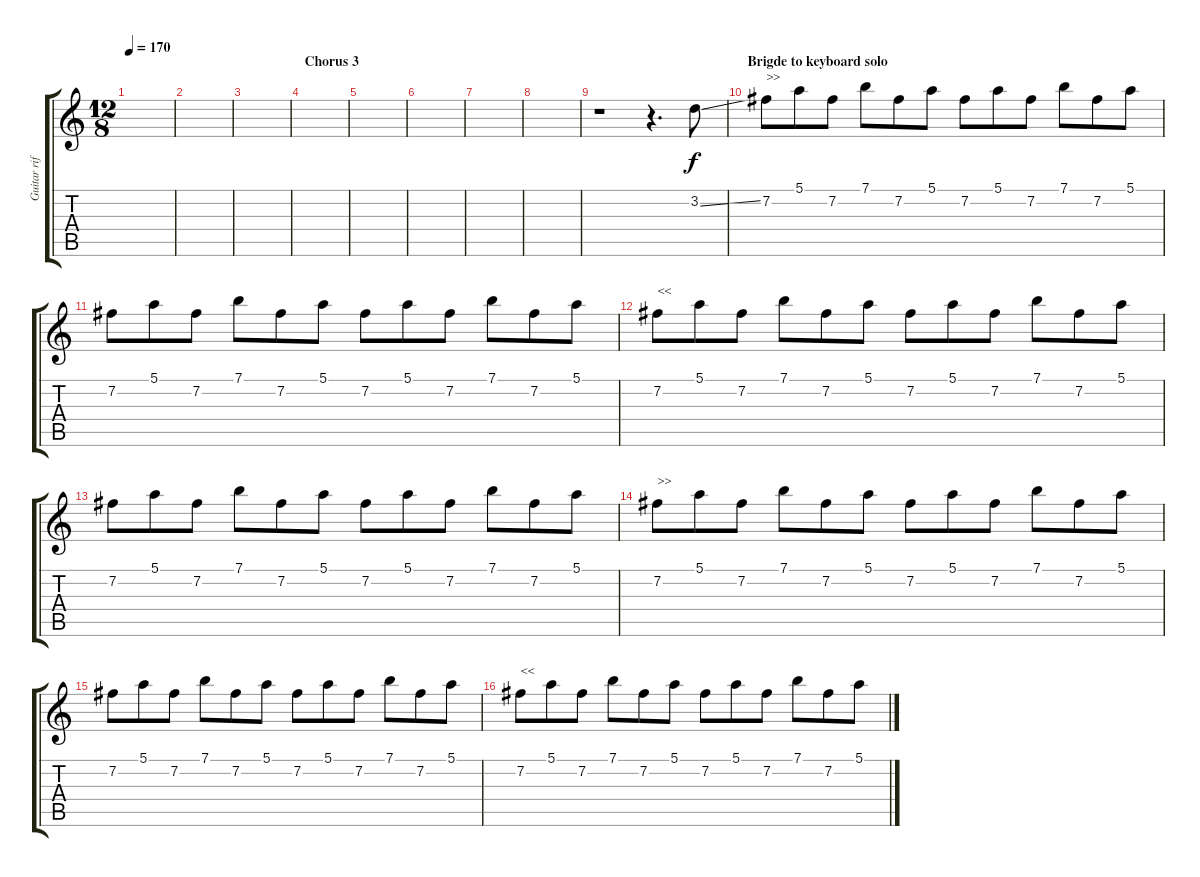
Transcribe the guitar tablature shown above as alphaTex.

\track ("Guitar riff and fills" "Guitar rif") {instrument electricguitarjazz}
\staff {score tabs}
\tuning (E4 B3 G3 D3 A2 E2) {hide}
\ts (12 8)
\tempo 170
\clef g2
\ks c
|
|
|
\section ("" "Chorus 3")
|
|
|
|
|
r.1 r.4{d} 3.2{ss}.8 |
\section ("" "Brigde to keyboard solo")
7.2.8{txt ">>" balance 14} 5.1.8 7.2.8 7.1.8 7.2.8 5.1.8 7.2.8 5.1.8 7.2.8 7.1.8 7.2.8 5.1.8 |
7.2.8 5.1.8 7.2.8 7.1.8 7.2.8 5.1.8 7.2.8 5.1.8 7.2.8 7.1.8 7.2.8 5.1.8 |
7.2.8{txt "<<" balance 2} 5.1.8 7.2.8 7.1.8 7.2.8 5.1.8 7.2.8 5.1.8 7.2.8 7.1.8 7.2.8 5.1.8 |
7.2.8 5.1.8 7.2.8 7.1.8 7.2.8 5.1.8 7.2.8 5.1.8 7.2.8 7.1.8 7.2.8 5.1.8 |
7.2.8{txt ">>" balance 14} 5.1.8 7.2.8 7.1.8 7.2.8 5.1.8 7.2.8 5.1.8 7.2.8 7.1.8 7.2.8 5.1.8 |
7.2.8 5.1.8 7.2.8 7.1.8 7.2.8 5.1.8 7.2.8 5.1.8 7.2.8 7.1.8 7.2.8 5.1.8 |
7.2.8{txt "<<" balance 2} 5.1.8 7.2.8 7.1.8 7.2.8 5.1.8 7.2.8 5.1.8 7.2.8 7.1.8 7.2.8 5.1.8
